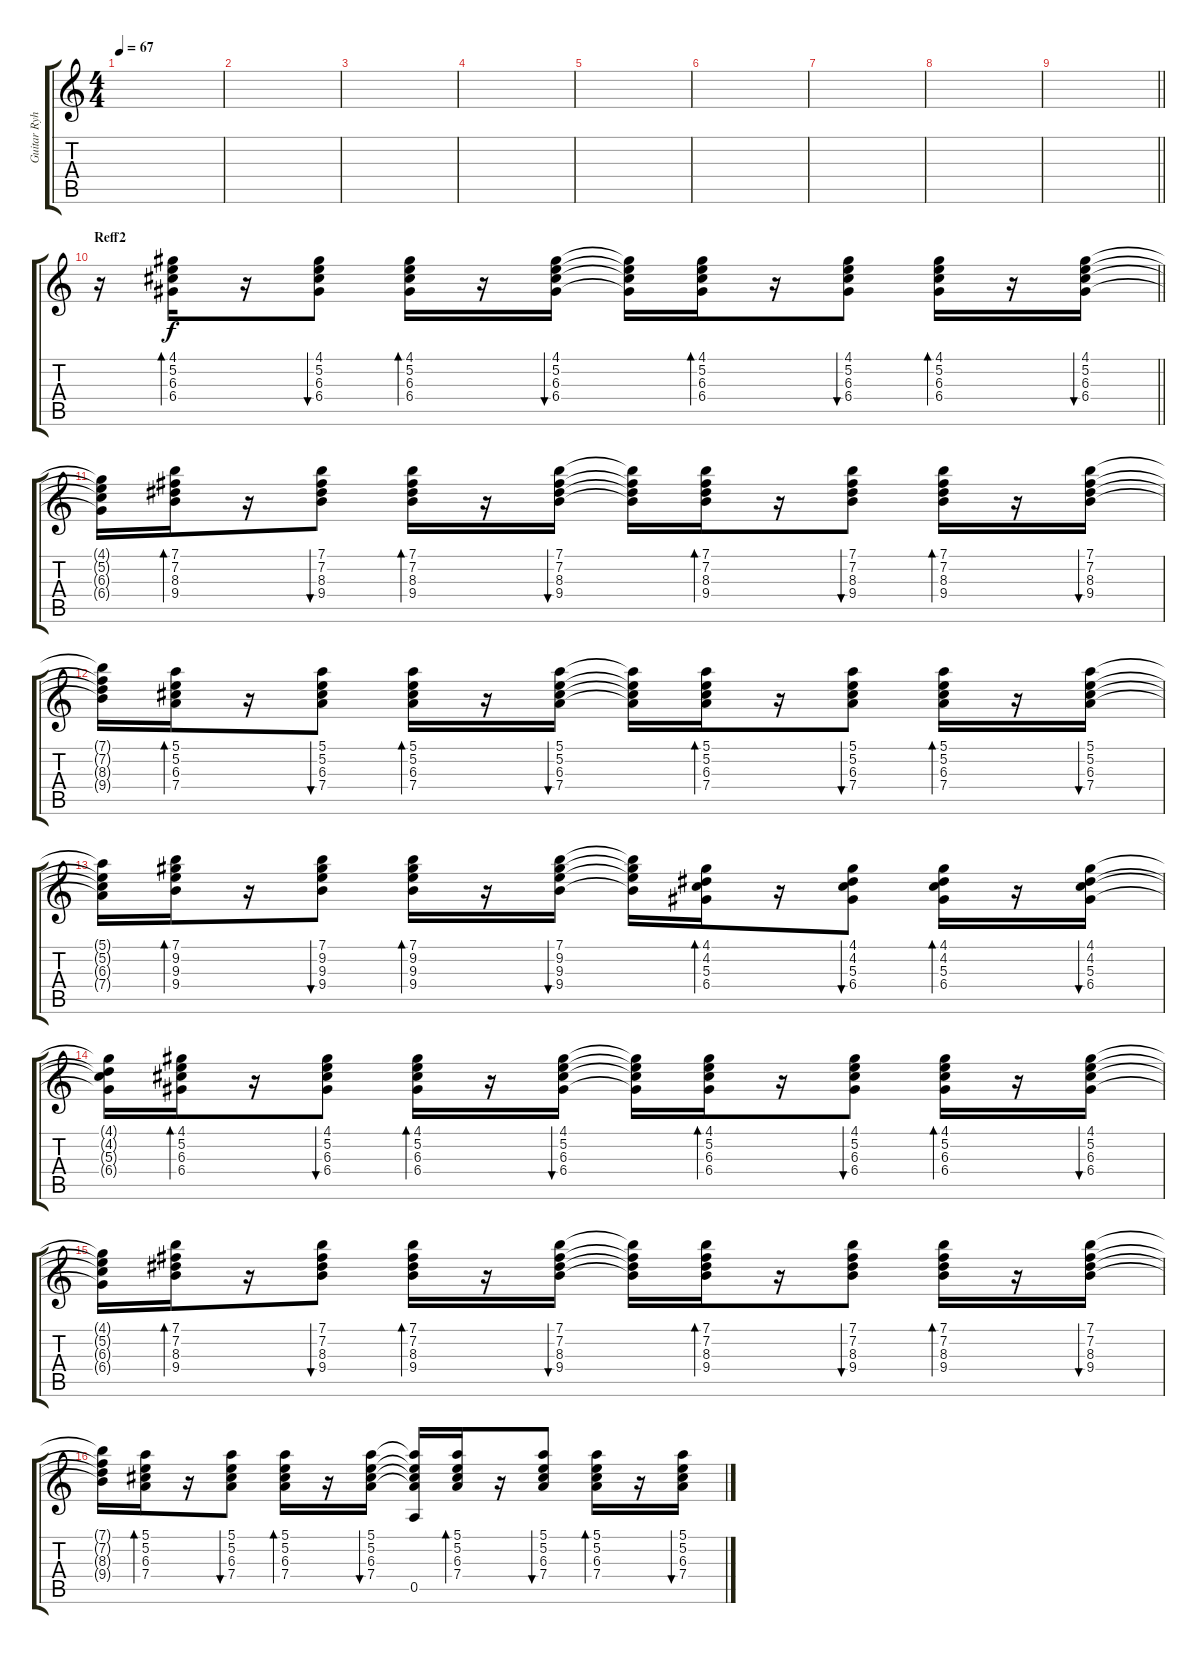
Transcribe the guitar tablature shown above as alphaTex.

\track ("Guitar Ryhtmy (Apoy)" "Guitar Ryh") {instrument acousticguitarsteel}
\staff {score tabs}
\tuning (E4 B3 G3 D3 A2 E2) {hide}
\ts (4 4)
\tempo 67
\clef g2
\ks c
|
|
|
|
|
|
|
|
\barLineRight lightlight
|
\section ("" "Reff2")
\barLineRight lightlight
r.16 (4.1 5.2 6.3 6.4).16{bd 30} r.16 (4.1 5.2 6.3 6.4).8{bu 30} (4.1 5.2 6.3 6.4).16{bd 30} r.16 (4.1 5.2 6.3 6.4).16{bu 30} (4.1{t} 5.2{t} 6.3{t} 6.4{t}).16 (4.1 5.2 6.3 6.4).16{bd 30} r.16 (4.1 5.2 6.3 6.4).8{bu 30} (4.1 5.2 6.3 6.4).16{bd 30} r.16 (4.1 5.2 6.3 6.4).16{bu 30} |
(4.1{t} 5.2{t} 6.3{t} 6.4{t}).16 (7.1 7.2 8.3 9.4).16{bd 30} r.16 (7.1 7.2 8.3 9.4).8{bu 30} (7.1 7.2 8.3 9.4).16{bd 30} r.16 (7.1 7.2 8.3 9.4).16{bu 30} (7.1{t} 7.2{t} 8.3{t} 9.4{t}).16 (7.1 7.2 8.3 9.4).16{bd 30} r.16 (7.1 7.2 8.3 9.4).8{bu 30} (7.1 7.2 8.3 9.4).16{bd 30} r.16 (7.1 7.2 8.3 9.4).16{bu 30} |
(7.1{t} 7.2{t} 8.3{t} 9.4{t}).16 (5.1 5.2 6.3 7.4).16{bd 30} r.16 (5.1 5.2 6.3 7.4).8{bu 30} (5.1 5.2 6.3 7.4).16{bd 30} r.16 (5.1 5.2 6.3 7.4).16{bu 30} (5.1{t} 5.2{t} 6.3{t} 7.4{t}).16 (5.1 5.2 6.3 7.4).16{bd 30} r.16 (5.1 5.2 6.3 7.4).8{bu 30} (5.1 5.2 6.3 7.4).16{bd 30} r.16 (5.1 5.2 6.3 7.4).16{bu 30} |
(5.1{t} 5.2{t} 6.3{t} 7.4{t}).16 (7.1 9.2 9.3 9.4).16{bd 30} r.16 (7.1 9.2 9.3 9.4).8{bu 30} (7.1 9.2 9.3 9.4).16{bd 30} r.16 (7.1 9.2 9.3 9.4).16{bu 30} (7.1{t} 9.2{t} 9.3{t} 9.4{t}).16 (4.1 4.2 5.3 6.4).16{bd 30} r.16 (4.1 4.2 5.3 6.4).8{bu 30} (4.1 4.2 5.3 6.4).16{bd 30} r.16 (4.1 4.2 5.3 6.4).16{bu 30} |
(4.1{t} 4.2{t} 5.3{t} 6.4{t}).16 (4.1 5.2 6.3 6.4).16{bd 30} r.16 (4.1 5.2 6.3 6.4).8{bu 30} (4.1 5.2 6.3 6.4).16{bd 30} r.16 (4.1 5.2 6.3 6.4).16{bu 30} (4.1{t} 5.2{t} 6.3{t} 6.4{t}).16 (4.1 5.2 6.3 6.4).16{bd 30} r.16 (4.1 5.2 6.3 6.4).8{bu 30} (4.1 5.2 6.3 6.4).16{bd 30} r.16 (4.1 5.2 6.3 6.4).16{bu 30} |
(4.1{t} 5.2{t} 6.3{t} 6.4{t}).16 (7.1 7.2 8.3 9.4).16{bd 30} r.16 (7.1 7.2 8.3 9.4).8{bu 30} (7.1 7.2 8.3 9.4).16{bd 30} r.16 (7.1 7.2 8.3 9.4).16{bu 30} (7.1{t} 7.2{t} 8.3{t} 9.4{t}).16 (7.1 7.2 8.3 9.4).16{bd 30} r.16 (7.1 7.2 8.3 9.4).8{bu 30} (7.1 7.2 8.3 9.4).16{bd 30} r.16 (7.1 7.2 8.3 9.4).16{bu 30} |
(7.1{t} 7.2{t} 8.3{t} 9.4{t}).16 (5.1 5.2 6.3 7.4).16{bd 30} r.16 (5.1 5.2 6.3 7.4).8{bu 30} (5.1 5.2 6.3 7.4).16{bd 30} r.16 (5.1 5.2 6.3 7.4).16{bu 30} (5.1{t} 5.2{t} 6.3{t} 7.4{t} 0.5).16 (5.1 5.2 6.3 7.4).16{bd 30} r.16 (5.1 5.2 6.3 7.4).8{bu 30} (5.1 5.2 6.3 7.4).16{bd 30} r.16 (5.1 5.2 6.3 7.4).16{bu 30}
